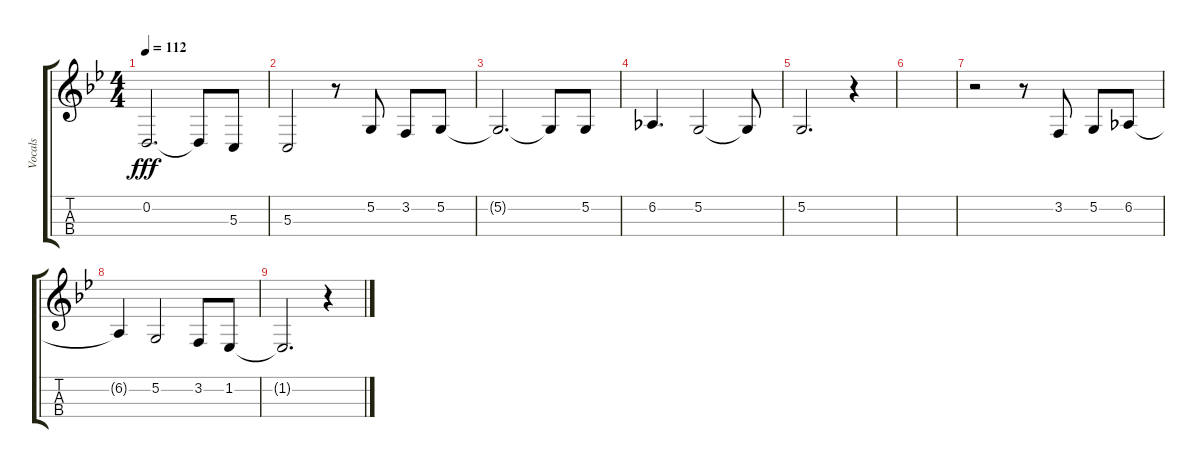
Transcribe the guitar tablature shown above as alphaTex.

\track ("Vocals" "Vocals") {instrument cello}
\staff {score tabs}
\tuning (A3 D3 G2 C2) {hide}
\ts (4 4)
\tempo 112
\clef g2
\ks bb
0.2.2{d dy fff} 0.2{t}.8 5.3.8 |
5.3.2 r.8 5.2.8 3.2.8 5.2.8 |
5.2{t}.2{d} 5.2{t}.8 5.2.8 |
6.2.4{d} 5.2.2 5.2{t}.8 |
5.2.2{d} r.4 |
|
r.2 r.8 3.2.8 5.2.8 6.2.8 |
6.2{t}.4 5.2.2 3.2.8 1.2.8 |
1.2{t}.2{d} r.4
